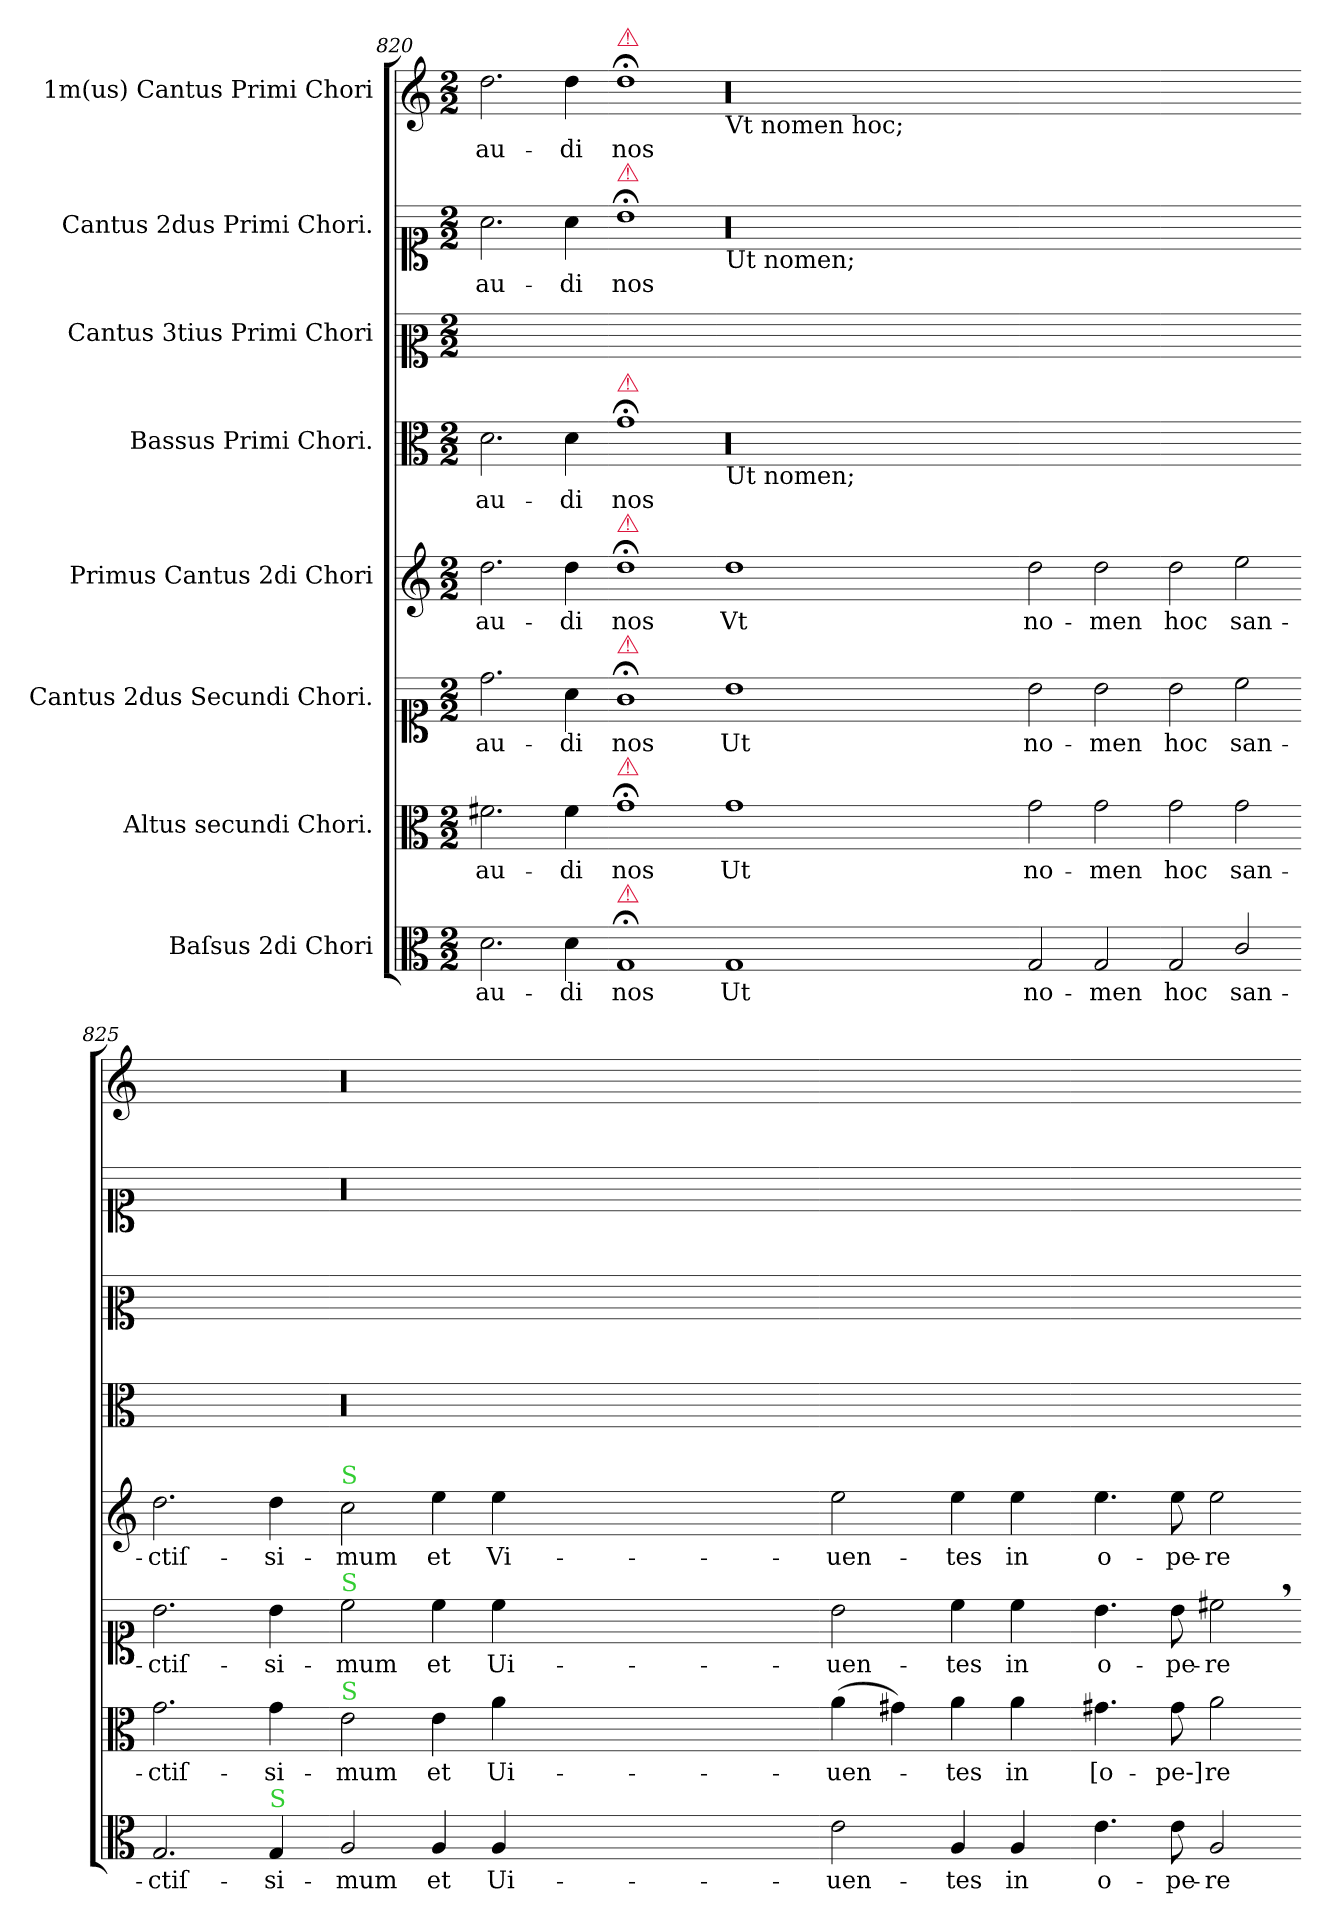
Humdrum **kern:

**kern	**text	**kern	**text	**kern	**text	**kern	**text	**kern	**text	**kern	**kern	**text	**kern	**text
*part8	*part8	*part7	*part7	*part6	*part6	*part5	*part5	*part4	*part4	*part3	*part2	*part2	*part1	*part1
*staff8	*staff8	*staff7	*staff7	*staff6	*staff6	*staff5	*staff5	*staff4	*staff4	*staff3	*staff2	*staff2	*staff1	*staff1
*I"Baſsus 2di Chori	*	*I"Altus secundi Chori.	*	*I"Cantus 2dus Secundi Chori.	*	*I"Primus Cantus 2di Chori	*	*I"Bassus Primi Chori.	*	*I"Cantus 3tius Primi Chori	*I"Cantus 2dus Primi Chori.	*	*I"1m(us) Cantus Primi Chori	*
*clefC3	*	*clefC3	*	*clefC1	*	*clefG2	*	*clefC3	*	*clefC2	*clefC1	*	*clefG2	*
*k[]	*	*k[]	*	*k[]	*	*k[]	*	*k[]	*	*k[]	*k[]	*	*k[]	*
*M2/2	*	*M2/2	*	*M2/2	*	*M2/2	*	*M2/2	*	*M2/2	*M2/2	*	*M2/2	*
=820	=820	=820	=820	=820	=820	=820	=820	=820	=820	=820	=820	=820	=820	=820
2.d\	au-	2.f#X\	au-	2.dd\	au-	2.dd\	au-	2.d\	au-	1ryy	2.a\	au-	2.dd\	au-
4d\	-di	4f#\	-di	4a\	-di	4dd\	-di	4d\	-di	.	4a\	-di	4dd\	-di
=821-	=821-	=821-	=821-	=821-	=821-	=821-	=821-	=821-	=821-	=821-	=821-	=821-	=821-	=821-
!	!	!	!	!	!	!	!	!	!	!	!	!	!LO:TX:a:color=crimson:t=⚠	!
!	!	!	!	!	!	!	!	!	!	!	!LO:TX:a:color=crimson:t=⚠	!	!	!
!	!	!	!	!	!	!	!	!LO:TX:a:color=crimson:t=⚠	!	!	!	!	!	!
!	!	!	!	!	!	!LO:TX:a:color=crimson:t=⚠	!	!	!	!	!	!	!	!
!	!	!	!	!LO:TX:a:color=crimson:t=⚠	!	!	!	!	!	!	!	!	!	!
!	!	!LO:TX:a:color=crimson:t=⚠	!	!	!	!	!	!	!	!	!	!	!	!
!LO:TX:a:color=crimson:t=⚠	!	!	!	!	!	!	!	!	!	!	!	!	!	!
1G;<	nos	1g;	nos	1g;	nos	1dd;	nos	1g;	nos	1ryy	1b;	nos	1dd;	nos
=822-	=822-	=822-	=822-	=822-	=822-	=822-	=822-	=822-	=822-	=822-	=822-	=822-	=822-	=822-
!	!	!	!	!	!	!	!	!	!	!	!	!	!LO:TX:b:t=Vt nomen hoc;	!
!	!	!	!	!	!	!	!	!	!	!	!LO:TX:b:t=Ut nomen;	!	!	!
!	!	!	!	!	!	!	!	!LO:TX:b:t=Ut nomen;	!	!	!	!	!	!
1G	Ut	1g	Ut	1b	Ut	1dd	Vt	00r	.	1ryy	00r	.	00r	.
0.ryy	.	0.ryy	.	0.ryy	.	0.ryy	.	.	.	0.ryy	.	.	.	.
=823-	=823-	=823-	=823-	=823-	=823-	=823-	=823-	=823-	=823-	=823-	=823-	=823-	=823-	=823-
2G/	no-	2g\	no-	2b\	no-	2dd\	no-	1ryy	.	1ryy	1ryy	.	1ryy	.
2G/	-men	2g\	-men	2b\	-men	2dd\	-men	.	.	.	.	.	.	.
=824-	=824-	=824-	=824-	=824-	=824-	=824-	=824-	=824-	=824-	=824-	=824-	=824-	=824-	=824-
2G/	hoc	2g\	hoc	2b\	hoc	2dd\	hoc	1ryy	.	1ryy	1ryy	.	1ryy	.
2c/	san-	2g\	san-	2cc\	san-	2ee\	san-	.	.	.	.	.	.	.
=825-	=825-	=825-	=825-	=825-	=825-	=825-	=825-	=825-	=825-	=825-	=825-	=825-	=825-	=825-
2.G/	-ctiſ-	2.g\	-ctiſ-	2.b\	-ctiſ-	2.dd\	-ctiſ-	1ryy	.	1ryy	1ryy	.	1ryy	.
!LO:TX:a:color=limegreen:t=S	!	!	!	!	!	!	!	!	!	!	!	!	!	!
4G/	-si-	4g\	-si-	4b\	-si-	4dd\	-si-	.	.	.	.	.	.	.
=826-	=826-	=826-	=826-	=826-	=826-	=826-	=826-	=826-	=826-	=826-	=826-	=826-	=826-	=826-
!	!	!	!	!	!	!LO:TX:a:color=limegreen:t=S	!	!	!	!	!	!	!	!
!	!	!	!	!LO:TX:a:color=limegreen:t=S	!	!	!	!	!	!	!	!	!	!
!	!	!LO:TX:a:color=limegreen:t=S	!	!	!	!	!	!	!	!	!	!	!	!
2A/	-mum	2e\	-mum	2cc\	-mum	2cc\	-mum	00r	.	1ryy	00r	.	00r	.
4A/	et	4e\	et	4cc\	et	4ee\	et	.	.	.	.	.	.	.
4A/	Ui-	4a\	Ui-	4cc\	Ui-	4ee\	Vi-	.	.	.	.	.	.	.
0.ryy	.	0.ryy	.	0.ryy	.	0.ryy	.	.	.	0.ryy	.	.	.	.
=827-	=827-	=827-	=827-	=827-	=827-	=827-	=827-	=827-	=827-	=827-	=827-	=827-	=827-	=827-
2e\	-uen-	(4a\	-uen-	2b\	-uen-	2ee\	-uen-	1ryy	.	1ryy	1ryy	.	1ryy	.
.	.	4g#X\)	.	.	.	.	.	.	.	.	.	.	.	.
4A/	-tes	4a\	-tes	4cc\	-tes	4ee\	-tes	.	.	.	.	.	.	.
4A/	in	4a\	in	4cc\	in	4ee\	in	.	.	.	.	.	.	.
=828-	=828-	=828-	=828-	=828-	=828-	=828-	=828-	=828-	=828-	=828-	=828-	=828-	=828-	=828-
4.e\	o-	4.g#X\	[o-	4.b\	o-	4.ee\	o-	1ryy	.	1ryy	1ryy	.	1ryy	.
8e\	-pe-	8g#\	-pe-]	8b\	-pe-	8ee\	-pe-	.	.	.	.	.	.	.
2A/	-re	2a\	-re	2cc#X,\	-re	2ee\	-re	.	.	.	.	.	.	.
=-	=-	=-	=-	=-	=-	=-	=-	=-	=-	=-	=-	=-	=-	=-
*-	*-	*-	*-	*-	*-	*-	*-	*-	*-	*-	*-	*-	*-	*-
